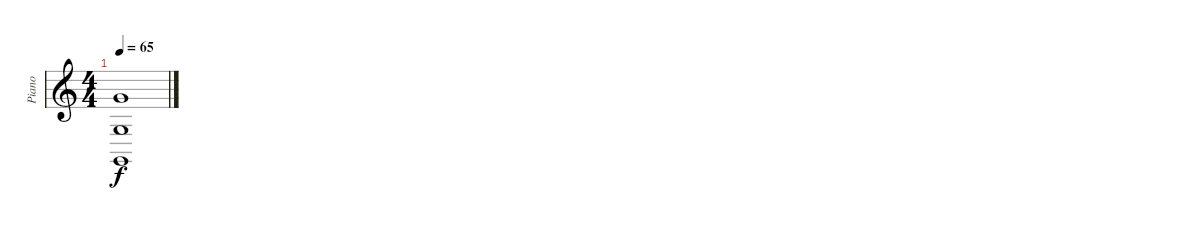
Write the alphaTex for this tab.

\track ("Piano" "Piano") {instrument acousticgrandpiano}
\staff {score}
\tuning (E4 B3 G3 D3 A2 E2) {hide}
\ts (4 4)
\tempo 65
\clef g2
\ks c
(3.1 0.3 3.6).1{dy f}
